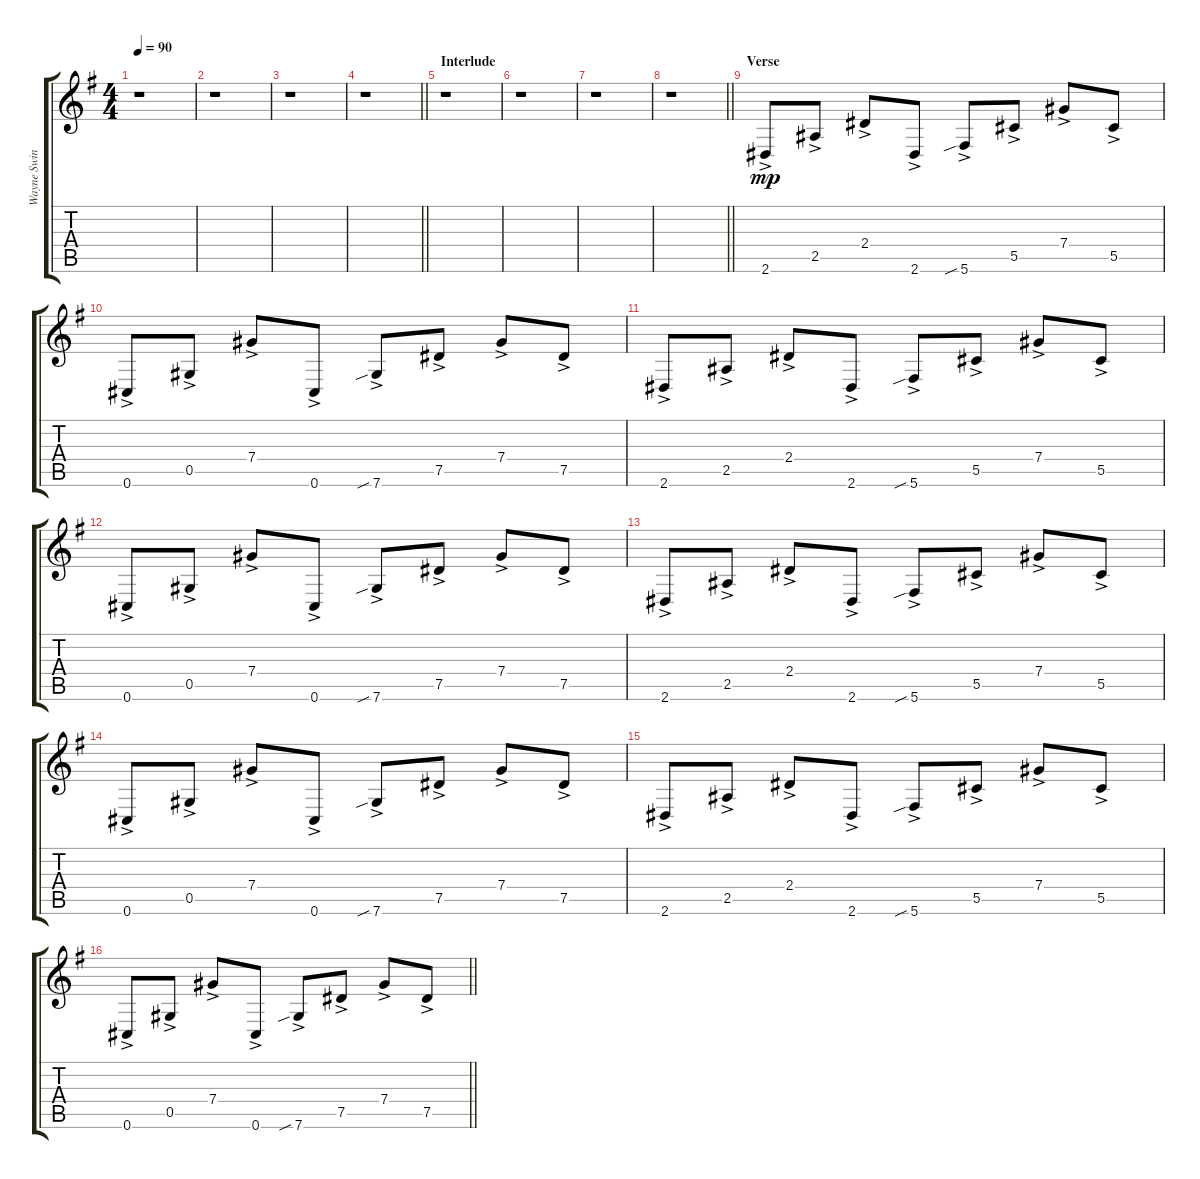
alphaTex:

\track ("Wayne Swinny (Lead Guitar)" "Wayne Swin") {instrument electricguitarclean}
\staff {score tabs}
\tuning (Eb4 Bb3 Gb3 Db3 Ab2 Db2) {hide}
\ts (4 4)
\tempo 90
\clef g2
\ks g
r.1{dy f} |
r.1 |
r.1 |
\barLineRight lightlight
r.1 |
\section ("" "Interlude")
r.1 |
r.1 |
r.1 |
\barLineRight lightlight
r.1 |
\section ("" "Verse")
2.6{ac}.8{dy mp volume 16} 2.5{ac}.8 2.4{ac}.8 2.6{ac}.8 5.6{sib ac}.8 5.5{ac}.8 7.4{ac}.8 5.5{ac}.8 |
0.6{ac}.8 0.5{ac}.8 7.4{ac}.8 0.6{ac}.8 7.6{sib ac}.8 7.5{ac}.8 7.4{ac}.8 7.5{ac}.8 |
2.6{ac}.8 2.5{ac}.8 2.4{ac}.8 2.6{ac}.8 5.6{sib ac}.8 5.5{ac}.8 7.4{ac}.8 5.5{ac}.8 |
0.6{ac}.8 0.5{ac}.8 7.4{ac}.8 0.6{ac}.8 7.6{sib ac}.8 7.5{ac}.8 7.4{ac}.8 7.5{ac}.8 |
2.6{ac}.8 2.5{ac}.8 2.4{ac}.8 2.6{ac}.8 5.6{sib ac}.8 5.5{ac}.8 7.4{ac}.8 5.5{ac}.8 |
0.6{ac}.8 0.5{ac}.8 7.4{ac}.8 0.6{ac}.8 7.6{sib ac}.8 7.5{ac}.8 7.4{ac}.8 7.5{ac}.8 |
2.6{ac}.8 2.5{ac}.8 2.4{ac}.8 2.6{ac}.8 5.6{sib ac}.8 5.5{ac}.8 7.4{ac}.8 5.5{ac}.8 |
\barLineRight lightlight
0.6{ac}.8 0.5{ac}.8 7.4{ac}.8 0.6{ac}.8 7.6{sib ac}.8 7.5{ac}.8 7.4{ac}.8 7.5{ac}.8
